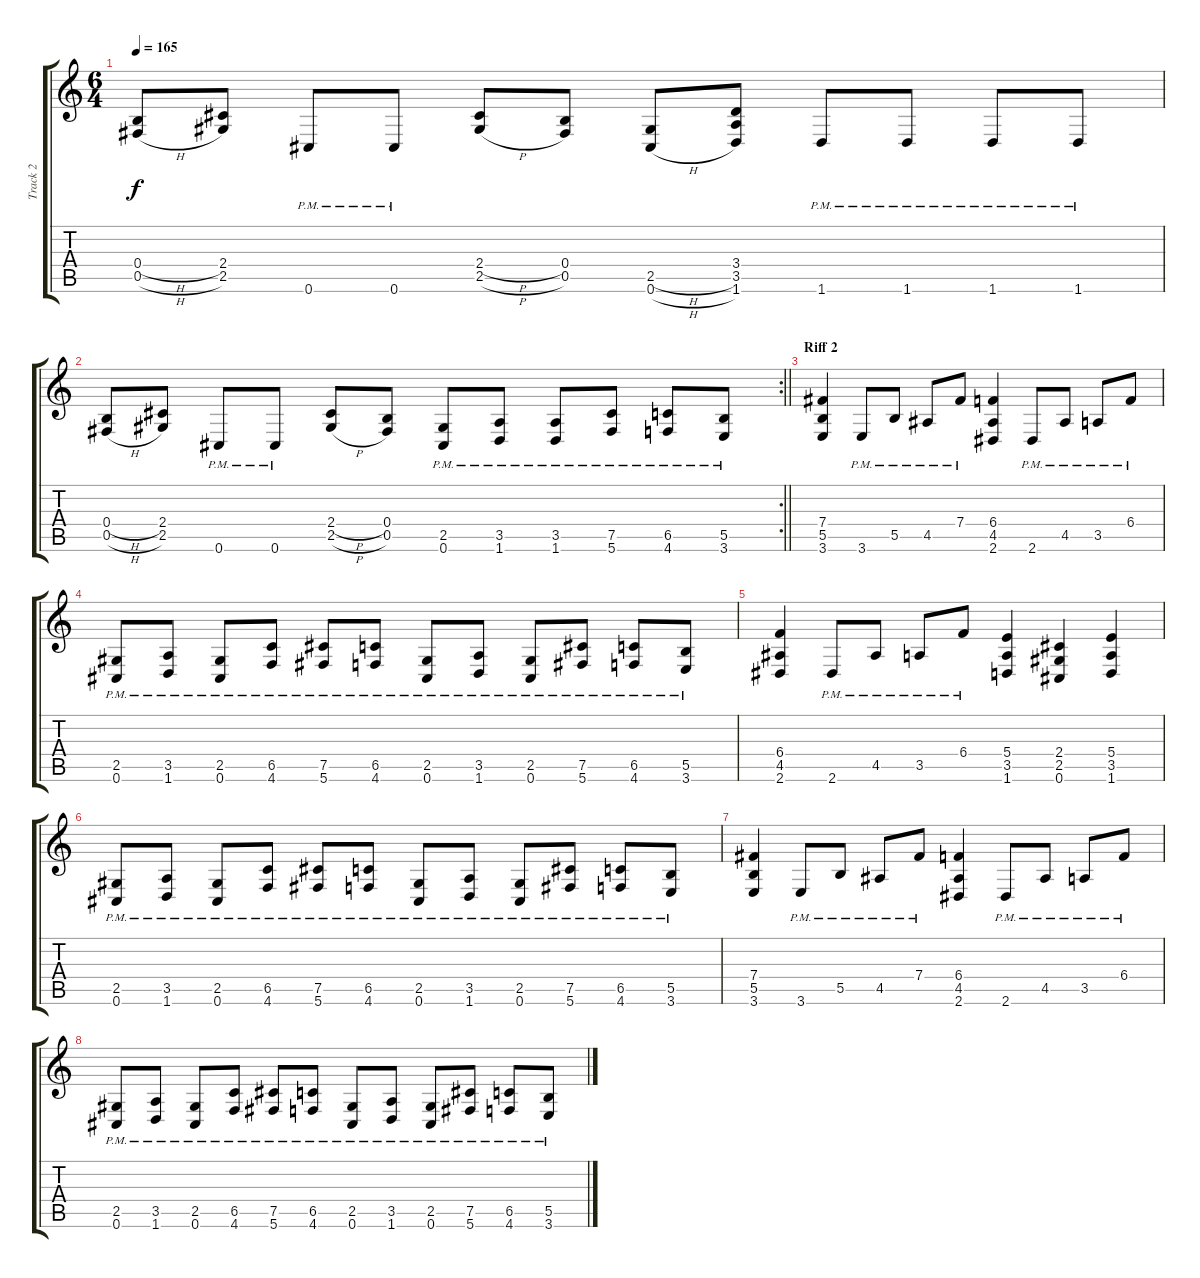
\track ("Track 2" "Track 2") {instrument distortionguitar}
\staff {score tabs}
\tuning (Db4 Ab3 E3 B2 Gb2 Db2) {hide}
\ts (6 4)
\tempo 165
\clef g2
\ks c
(0.4{h} 0.5{h}).8{dy f} (2.4 2.5).8 0.6{pm}.8 0.6{pm}.8 (2.4{h} 2.5{h}).8 (0.4 0.5).8 (2.5{h} 0.6{h}).8 (3.4 3.5 1.6).8 1.6{pm}.8 1.6{pm}.8 1.6{pm}.8 1.6{pm}.8 |
\rc 2
\barLineRight lightlight
(0.4{h} 0.5{h}).8 (2.4 2.5).8 0.6{pm}.8 0.6{pm}.8 (2.4{h} 2.5{h}).8 (0.4 0.5).8 (2.5{pm} 0.6{pm}).8 (3.5{pm} 1.6{pm}).8 (3.5{pm} 1.6{pm}).8 (7.5{pm} 5.6{pm}).8 (6.5{pm} 4.6{pm}).8 (5.5{pm} 3.6{pm}).8 |
\section ("" "Riff 2")
(7.4 5.5 3.6).4 3.6{pm}.8 5.5{pm}.8 4.5{pm}.8 7.4{pm}.8 (6.4 4.5 2.6).4 2.6{pm}.8 4.5{pm}.8 3.5{pm}.8 6.4{pm}.8 |
(2.5{pm} 0.6{pm}).8 (3.5{pm} 1.6{pm}).8 (2.5{pm} 0.6{pm}).8 (6.5{pm} 4.6{pm}).8 (7.5{pm} 5.6{pm}).8 (6.5{pm} 4.6{pm}).8 (2.5{pm} 0.6{pm}).8 (3.5{pm} 1.6{pm}).8 (2.5{pm} 0.6{pm}).8 (7.5{pm} 5.6{pm}).8 (6.5{pm} 4.6{pm}).8 (5.5{pm} 3.6{pm}).8 |
(6.4 4.5 2.6).4 2.6{pm}.8 4.5{pm}.8 3.5{pm}.8 6.4{pm}.8 (5.4 3.5 1.6).4 (2.4 2.5 0.6).4 (5.4 3.5 1.6).4 |
(2.5{pm} 0.6{pm}).8 (3.5{pm} 1.6{pm}).8 (2.5{pm} 0.6{pm}).8 (6.5{pm} 4.6{pm}).8 (7.5{pm} 5.6{pm}).8 (6.5{pm} 4.6{pm}).8 (2.5{pm} 0.6{pm}).8 (3.5{pm} 1.6{pm}).8 (2.5{pm} 0.6{pm}).8 (7.5{pm} 5.6{pm}).8 (6.5{pm} 4.6{pm}).8 (5.5{pm} 3.6{pm}).8 |
(7.4 5.5 3.6).4 3.6{pm}.8 5.5{pm}.8 4.5{pm}.8 7.4{pm}.8 (6.4 4.5 2.6).4 2.6{pm}.8 4.5{pm}.8 3.5{pm}.8 6.4{pm}.8 |
(2.5{pm} 0.6{pm}).8 (3.5{pm} 1.6{pm}).8 (2.5{pm} 0.6{pm}).8 (6.5{pm} 4.6{pm}).8 (7.5{pm} 5.6{pm}).8 (6.5{pm} 4.6{pm}).8 (2.5{pm} 0.6{pm}).8 (3.5{pm} 1.6{pm}).8 (2.5{pm} 0.6{pm}).8 (7.5{pm} 5.6{pm}).8 (6.5{pm} 4.6{pm}).8 (5.5{pm} 3.6{pm}).8
